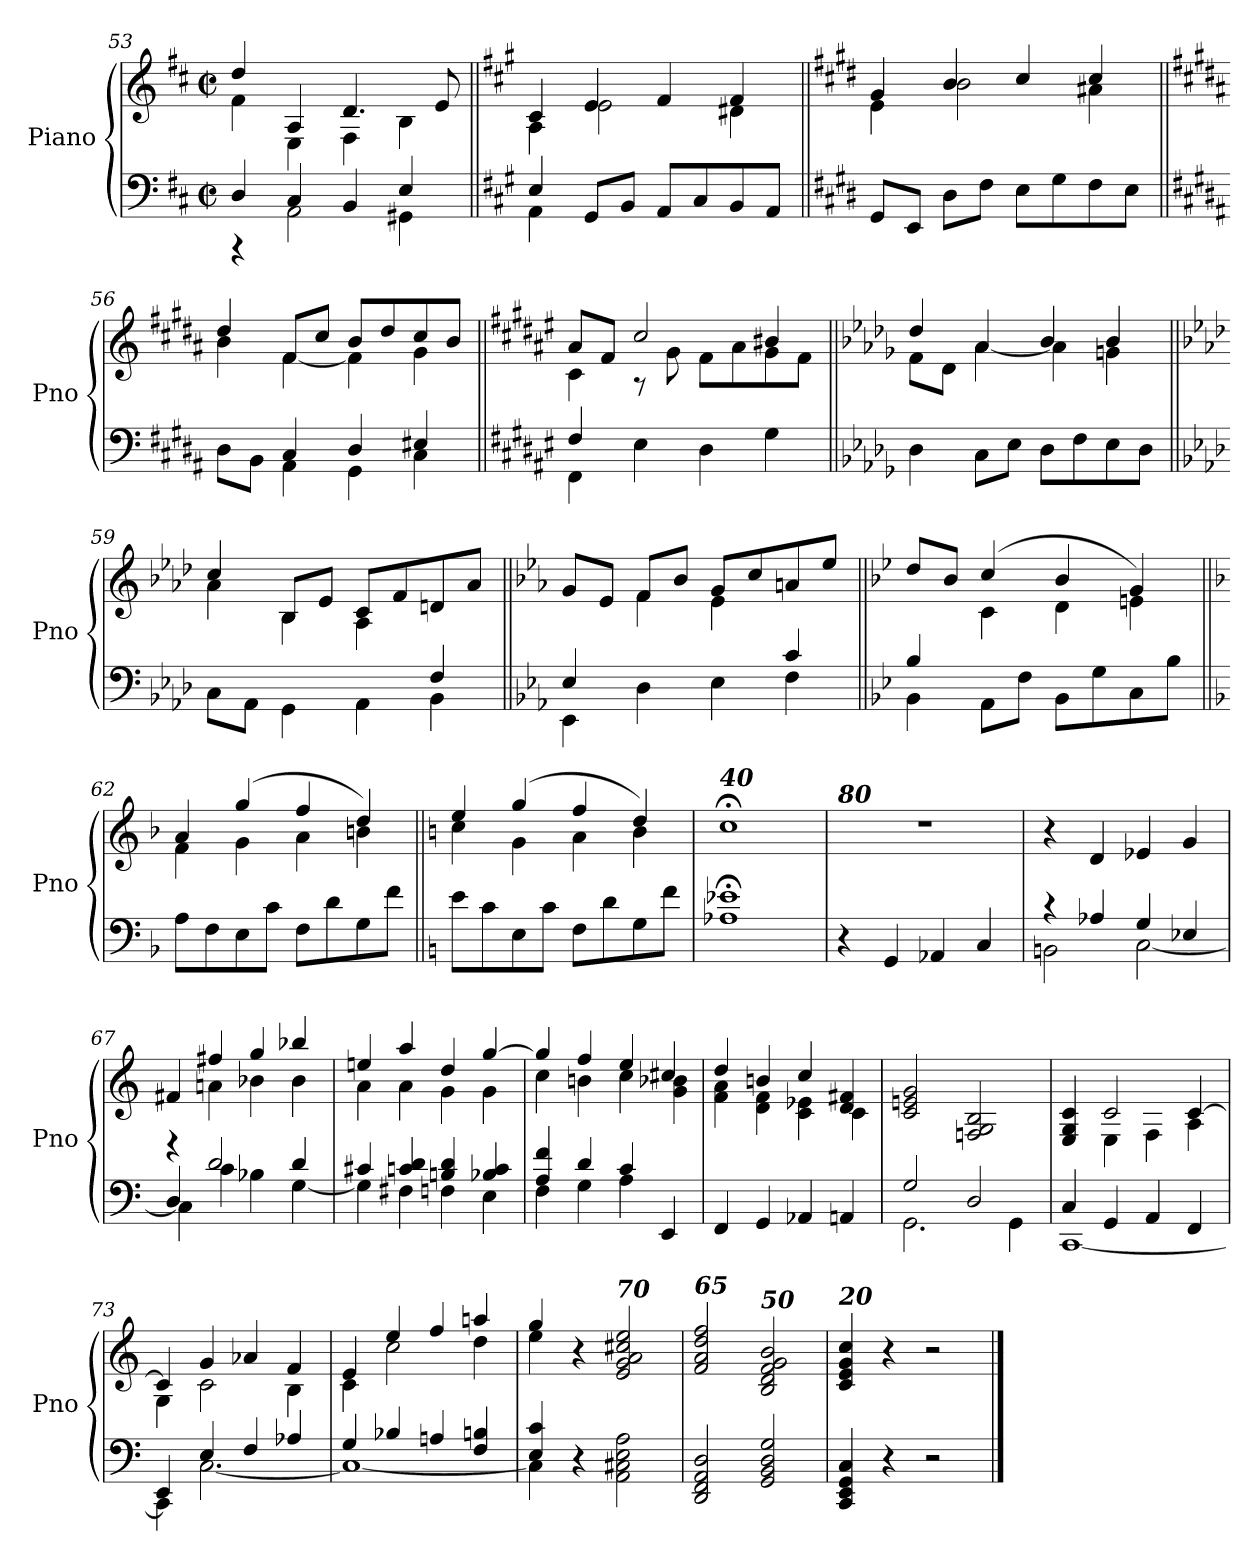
**kern	**kern
*part1	*part1
*staff2	*staff1
*I"Piano	*
*I'Pno	*
*clefF4	*clefG2
*k[f#c#]	*k[f#c#]
*M4/4	*M4/4
*met(c|)	*met(c|)
=53	=53
*^	*^
4D/	4rAAA	4dd/	4f#\
4C#/	2AA\	4A/	4E\
4BB/	.	4.d/	4F#\
4E/	4GG#X\	.	4B\
.	.	8e/	.
=54||	=54||	=54||	=54||
*k[f#c#g#]	*	*k[f#c#g#]	*
4E/	4AA\	4c#/	4A\
8GG#/L	2.ryy	4e/	2e\
8BB/J	.	.	.
8AA/L	.	4f#/	.
8C#/	.	.	.
8BB/	.	4f#/	4d#X\
8AA/J	.	.	.
*v	*v	*	*
!!LO:LB:g=z	!!
=55||	=55||	=55||
*k[f#c#g#d#]	*k[f#c#g#d#]	*
8GG#/L	4g#/	4e\
8EE/J	.	.
8D#\L	4b/	2b\
8F#\J	.	.
8E\L	4cc#/	.
8G#\	.	.
8F#\	4cc#/	4a#X\
8E\J	.	.
!!LO:LB:g=z	!!
=56||	=56||	=56||
*k[f#c#g#d#a#]	*k[f#c#g#d#a#]	*
*^	*	*
8D#\L	4ryy	4dd#/	4b\
8BB\J	.	.	.
4C#/	4AA#\	8f#/L	[4f#\
.	.	8cc#/J	.
4D#/	4GG#\	8b/L	4f#\]
.	.	8dd#/	.
4E#X/	4C#\	8cc#/	4g#\
.	.	8b/J	.
=57||	=57||	=57||	=57||
*k[f#c#g#d#a#e#]	*	*k[f#c#g#d#a#e#]	*
4F#/	4FF#\	8a#/L	4c#\
.	.	8f#/J	.
4E#\	2.ryy	2cc#/	8rA
.	.	.	8g#\
4D#\	.	.	8f#\L
.	.	.	8a#\
4G#\	.	4b#X/	8g#\
.	.	.	8f#\J
*v	*v	*	*
=58||	=58||	=58||
*k[b-e-a-d-g-]	*k[b-e-a-d-g-]	*
4D-\	4dd-/	8f\L
.	.	8d-\J
8C\L	4a-/	[4a-\
8E-\J	.	.
8D-\L	4b-/	4a-\]
8F\	.	.
8E-\	4b-/	4gn\
8D-\J	.	.
!!LO:PB:g=z	!!
=59||	=59||	=59||
*k[b-e-a-d-]	*k[b-e-a-d-]	*
*^	*	*
2.ryy	8C\L	4cc/	4a-\
.	8AA-\J	.	.
.	4GG\	8B-/L	(<4B-\
.	.	8e-/J	.
.	4AA-\	8c/L	4A-\
.	.	8f/	.
4F/)	4BB-\	8dn/	4ryy
.	.	8a-/J	.
*v	*v	*	*
!!LO:LB:g=z	!!
=60||	=60||	=60||
*k[b-e-a-]	*k[b-e-a-]	*
*^	*	*
*	*^	*	*
2.ryy	4E-/	4EE-\	8g/L	4ryy
.	.	.	8e-/J	.
.	4D\	2.ryy	8f/L	(<4f\
.	.	.	8b-/J	.
.	4E-\	.	8g/L	4e-\
.	.	.	8cc/	.
4c/)	4F\	.	8an/	4ryy
.	.	.	8ee-/J	.
*v	*v	*v	*	*
=61||	=61||	=61||
*k[b-e-]	*k[b-e-]	*
*^	*	*
4B-/	4BB-\	8dd/L	4ryy
.	.	8b-/J	.
2.ryy	8AA\L	(>4cc/	4c\
.	8F\J	.	.
.	8BB-\L	4b-/	4d\
.	8G\	.	.
.	8C\	4g/)	4en\
.	8B-\J	.	.
*v	*v	*	*
=62||	=62||	=62||
*k[b-]	*k[b-]	*
8A\L	4a/	4f\
8F\	.	.
8E\	(>4gg/	4g\
8c\J	.	.
8F\L	4ff/	4a\
8d\	.	.
8G\	4dd/)	4bn\
8f\J	.	.
=63||	=63||	=63||
*k[]	*k[]	*
8e\L	4ee/	4cc\
8c\	.	.
8E\	(>4gg/	4g\
8c\J	.	.
8F\L	4ff/	4a\
8d\	.	.
8G\	4dd/)	4b\
8f\J	.	.
*	*v	*v
=64	=64
!	!LO:TX:a:Bi:t=40
1A-X;< 1e-X;<	1cc;<
=65	=65
!	!LO:TX:a:Bi:t=80
4r	1r
4GG/	.
4AA-X/	.
4C/	.
!!LO:LB:g=z
=66	=66
*^	*
4r	2BBn\	4r
4A-X/	.	4d/
4G/	[2C\	4e-X/
4E-X/	.	4g/
=67	=67	=67
*	*	*^
4D/	4C\]	4f#X/	4rD
2d/	4c\	4ff#X/	4an\
.	4B-X\	4gg/	4b-X\
4d/	[4G\	4bb-X/	4b-\
=68	=68	=68	=68
4c#X/	4G\]	4een/	4a\
4cn/ 4d/	4F#X\	4aa/	4a\
4Bn/ 4d/	4Fn\	4dd/	4g\
4B-X/ 4c/	4E\	[4gg/	4g\
=69	=69	=69	=69
4A/ 4f/	4F\	4gg/]	4cc\
4d/	4G\	4ff/	4bn\
4c/	4A\	4ee/	4cc\
4EE/	4ryy	4cc#X/	4g\ 4b-X\
*v	*v	*	*
=70	=70	=70
4FF/	4dd/	4f\ 4a\
4GG/	4bn/	4d\ 4f\
4AA-X/	4cc/	4c\ 4e-X\
4AAn/	4d/ 4f#X/	4c\
*	*v	*v
=71	=71
*^	*
2G/	2.GG\	2c/ 2en/ 2g/
2D/	.	2Fn/ 2G/ 2B/
.	4GG\	.
!!LO:LB:g=z
=72	=72	=72
*	*	*^
4C/	[1CC	4E/ 4G/ 4c/	4ryy
4GG/	.	2c/	4E\
4AA/	.	.	4F\
4FF/	.	[4c/	4A\
=73	=73	=73	=73
4EE/	4CC\]	4c/]	4G\
4E/	[2.C\	4g/	2c\
4F/	.	4a-X/	.
4A-X/	.	4f/	4B\
=74	=74	=74	=74
4G/	1C_	4e/	4c\
4B-X/	.	4ee/	2cc\
4An/	.	4ff/	.
4F/ 4Bn/	.	4aan/	4dd\
=75	=75	=75	=75
4E/ 4c/	4C\]	4gg/	4ee\
4r	2.ryy	4r	2.ryy
!	!	!LO:TX:a:Bi:t=70	!
2AA\ 2C#X\ 2E\ 2A\	.	2e/ 2g/ 2a/ 2cc#X/ 2ee/	.
*v	*v	*	*
*	*v	*v
=76	=76
!	!LO:TX:a:Bi:t=65
2DD/ 2FF/ 2AA/ 2D/	2f/ 2a/ 2dd/ 2ff/
!	!LO:TX:a:Bi:t=50
2GG/ 2BB/ 2D/ 2G/	2B/ 2d/ 2f/ 2g/ 2b/
=77	=77
!	!LO:TX:a:Bi:t=20
4CC/ 4EE/ 4GG/ 4C/	4c/ 4e/ 4g/ 4cc/
4r	4r
2r	2r
==	==
*-	*-
